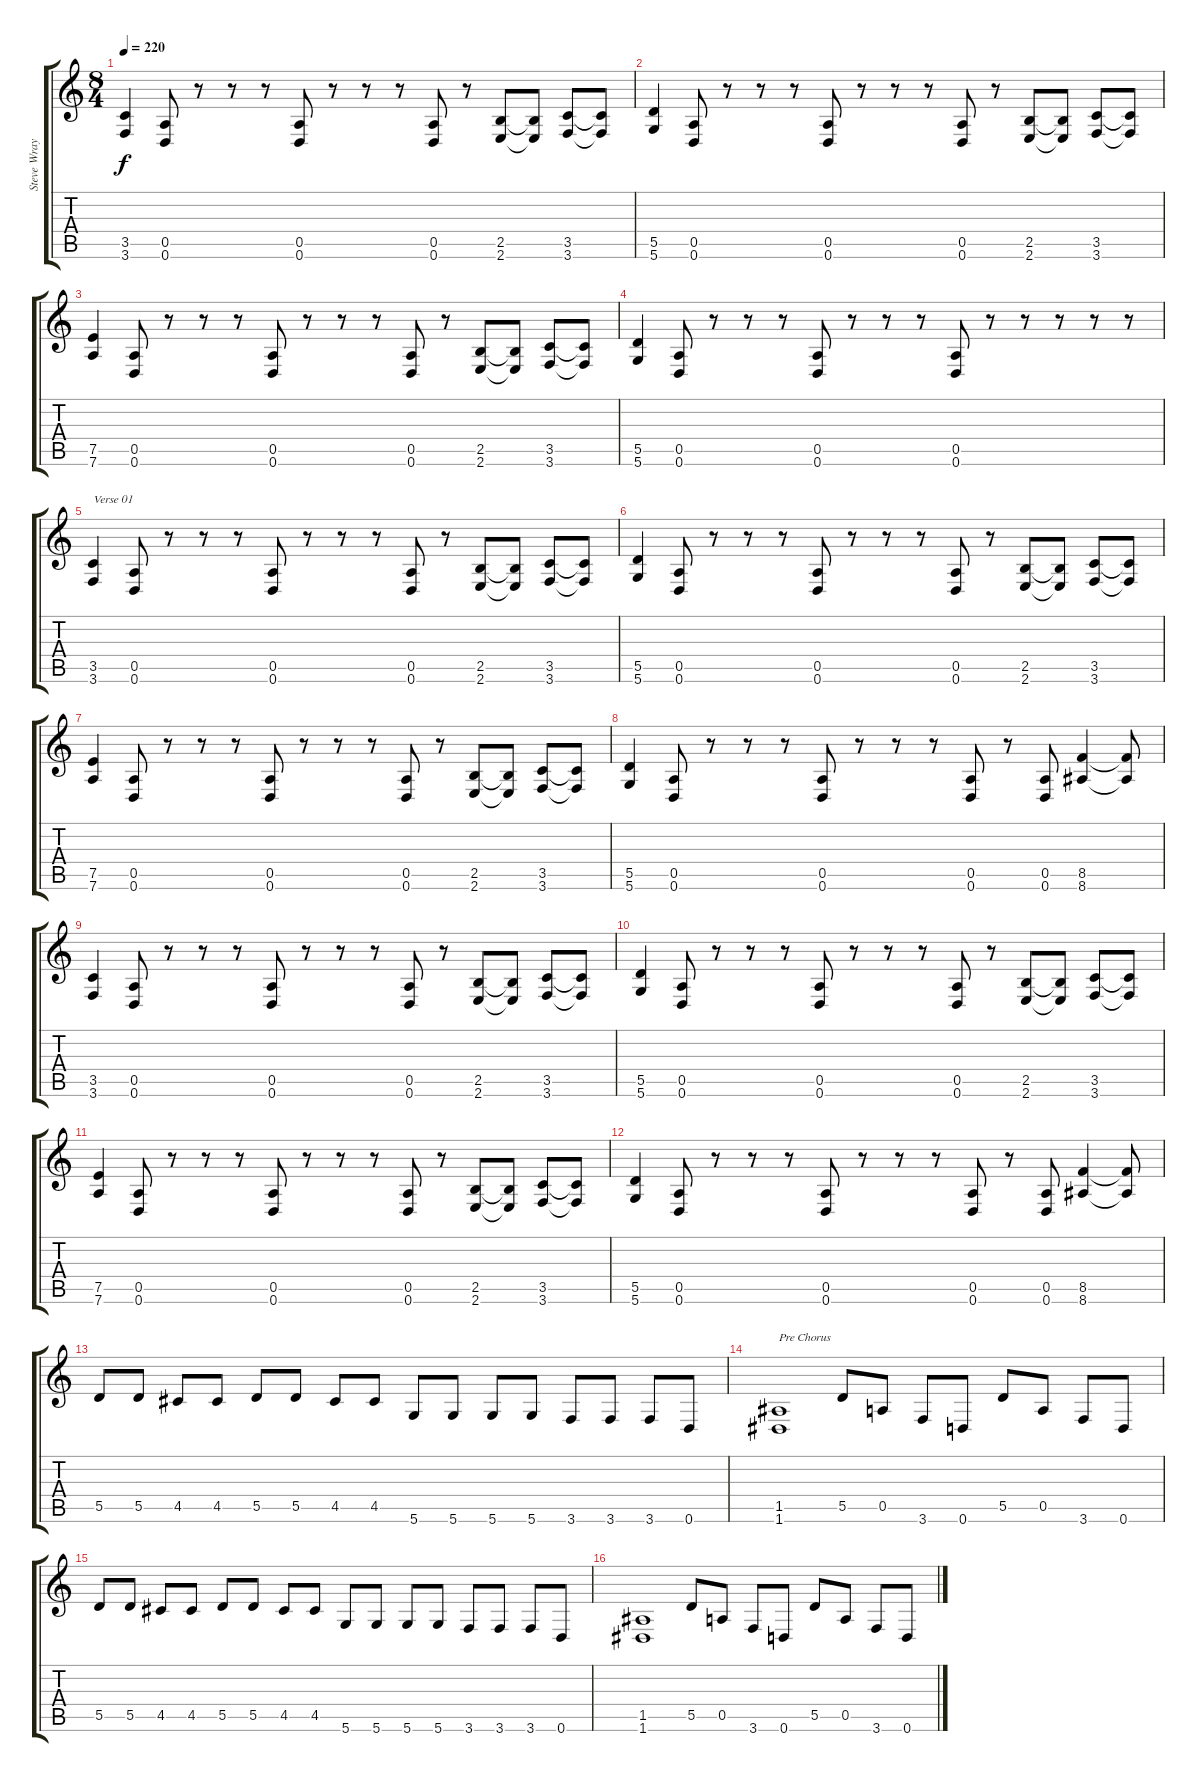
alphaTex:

\track ("Steve Wray" "Steve Wray") {instrument distortionguitar}
\staff {score tabs}
\tuning (E4 B3 G3 D3 A2 D2) {hide}
\ts (8 4)
\tempo 220
\clef g2
\ks c
(3.5 3.6).4{dy f} (0.5 0.6).8 r.8 r.8 r.8 (0.5 0.6).8 r.8 r.8 r.8 (0.5 0.6).8 r.8 (2.5 2.6).8 (2.5{t} 2.6{t}).8 (3.5 3.6).8 (3.5{t} 3.6{t}).8 |
(5.5 5.6).4 (0.5 0.6).8 r.8 r.8 r.8 (0.5 0.6).8 r.8 r.8 r.8 (0.5 0.6).8 r.8 (2.5 2.6).8 (2.5{t} 2.6{t}).8 (3.5 3.6).8 (3.5{t} 3.6{t}).8 |
(7.5 7.6).4 (0.5 0.6).8 r.8 r.8 r.8 (0.5 0.6).8 r.8 r.8 r.8 (0.5 0.6).8 r.8 (2.5 2.6).8 (2.5{t} 2.6{t}).8 (3.5 3.6).8 (3.5{t} 3.6{t}).8 |
(5.5 5.6).4 (0.5 0.6).8 r.8 r.8 r.8 (0.5 0.6).8 r.8 r.8 r.8 (0.5 0.6).8 r.8 r.8 r.8 r.8 r.8 |
(3.5 3.6).4{txt "Verse 01"} (0.5 0.6).8 r.8 r.8 r.8 (0.5 0.6).8 r.8 r.8 r.8 (0.5 0.6).8 r.8 (2.5 2.6).8 (2.5{t} 2.6{t}).8 (3.5 3.6).8 (3.5{t} 3.6{t}).8 |
(5.5 5.6).4 (0.5 0.6).8 r.8 r.8 r.8 (0.5 0.6).8 r.8 r.8 r.8 (0.5 0.6).8 r.8 (2.5 2.6).8 (2.5{t} 2.6{t}).8 (3.5 3.6).8 (3.5{t} 3.6{t}).8 |
(7.5 7.6).4 (0.5 0.6).8 r.8 r.8 r.8 (0.5 0.6).8 r.8 r.8 r.8 (0.5 0.6).8 r.8 (2.5 2.6).8 (2.5{t} 2.6{t}).8 (3.5 3.6).8 (3.5{t} 3.6{t}).8 |
(5.5 5.6).4 (0.5 0.6).8 r.8 r.8 r.8 (0.5 0.6).8 r.8 r.8 r.8 (0.5 0.6).8 r.8 (0.5 0.6).8 (8.5 8.6).4 (8.5{t} 8.6{t}).8 |
(3.5 3.6).4 (0.5 0.6).8 r.8 r.8 r.8 (0.5 0.6).8 r.8 r.8 r.8 (0.5 0.6).8 r.8 (2.5 2.6).8 (2.5{t} 2.6{t}).8 (3.5 3.6).8 (3.5{t} 3.6{t}).8 |
(5.5 5.6).4 (0.5 0.6).8 r.8 r.8 r.8 (0.5 0.6).8 r.8 r.8 r.8 (0.5 0.6).8 r.8 (2.5 2.6).8 (2.5{t} 2.6{t}).8 (3.5 3.6).8 (3.5{t} 3.6{t}).8 |
(7.5 7.6).4 (0.5 0.6).8 r.8 r.8 r.8 (0.5 0.6).8 r.8 r.8 r.8 (0.5 0.6).8 r.8 (2.5 2.6).8 (2.5{t} 2.6{t}).8 (3.5 3.6).8 (3.5{t} 3.6{t}).8 |
(5.5 5.6).4 (0.5 0.6).8 r.8 r.8 r.8 (0.5 0.6).8 r.8 r.8 r.8 (0.5 0.6).8 r.8 (0.5 0.6).8 (8.5 8.6).4 (8.5{t} 8.6{t}).8 |
5.5.8 5.5.8 4.5.8 4.5.8 5.5.8 5.5.8 4.5.8 4.5.8 5.6.8 5.6.8 5.6.8 5.6.8 3.6.8 3.6.8 3.6.8 0.6.8 |
(1.5 1.6).1{txt "Pre Chorus"} 5.5.8 0.5.8 3.6.8 0.6.8 5.5.8 0.5.8 3.6.8 0.6.8 |
5.5.8 5.5.8 4.5.8 4.5.8 5.5.8 5.5.8 4.5.8 4.5.8 5.6.8 5.6.8 5.6.8 5.6.8 3.6.8 3.6.8 3.6.8 0.6.8 |
(1.5 1.6).1 5.5.8 0.5.8 3.6.8 0.6.8 5.5.8 0.5.8 3.6.8 0.6.8
